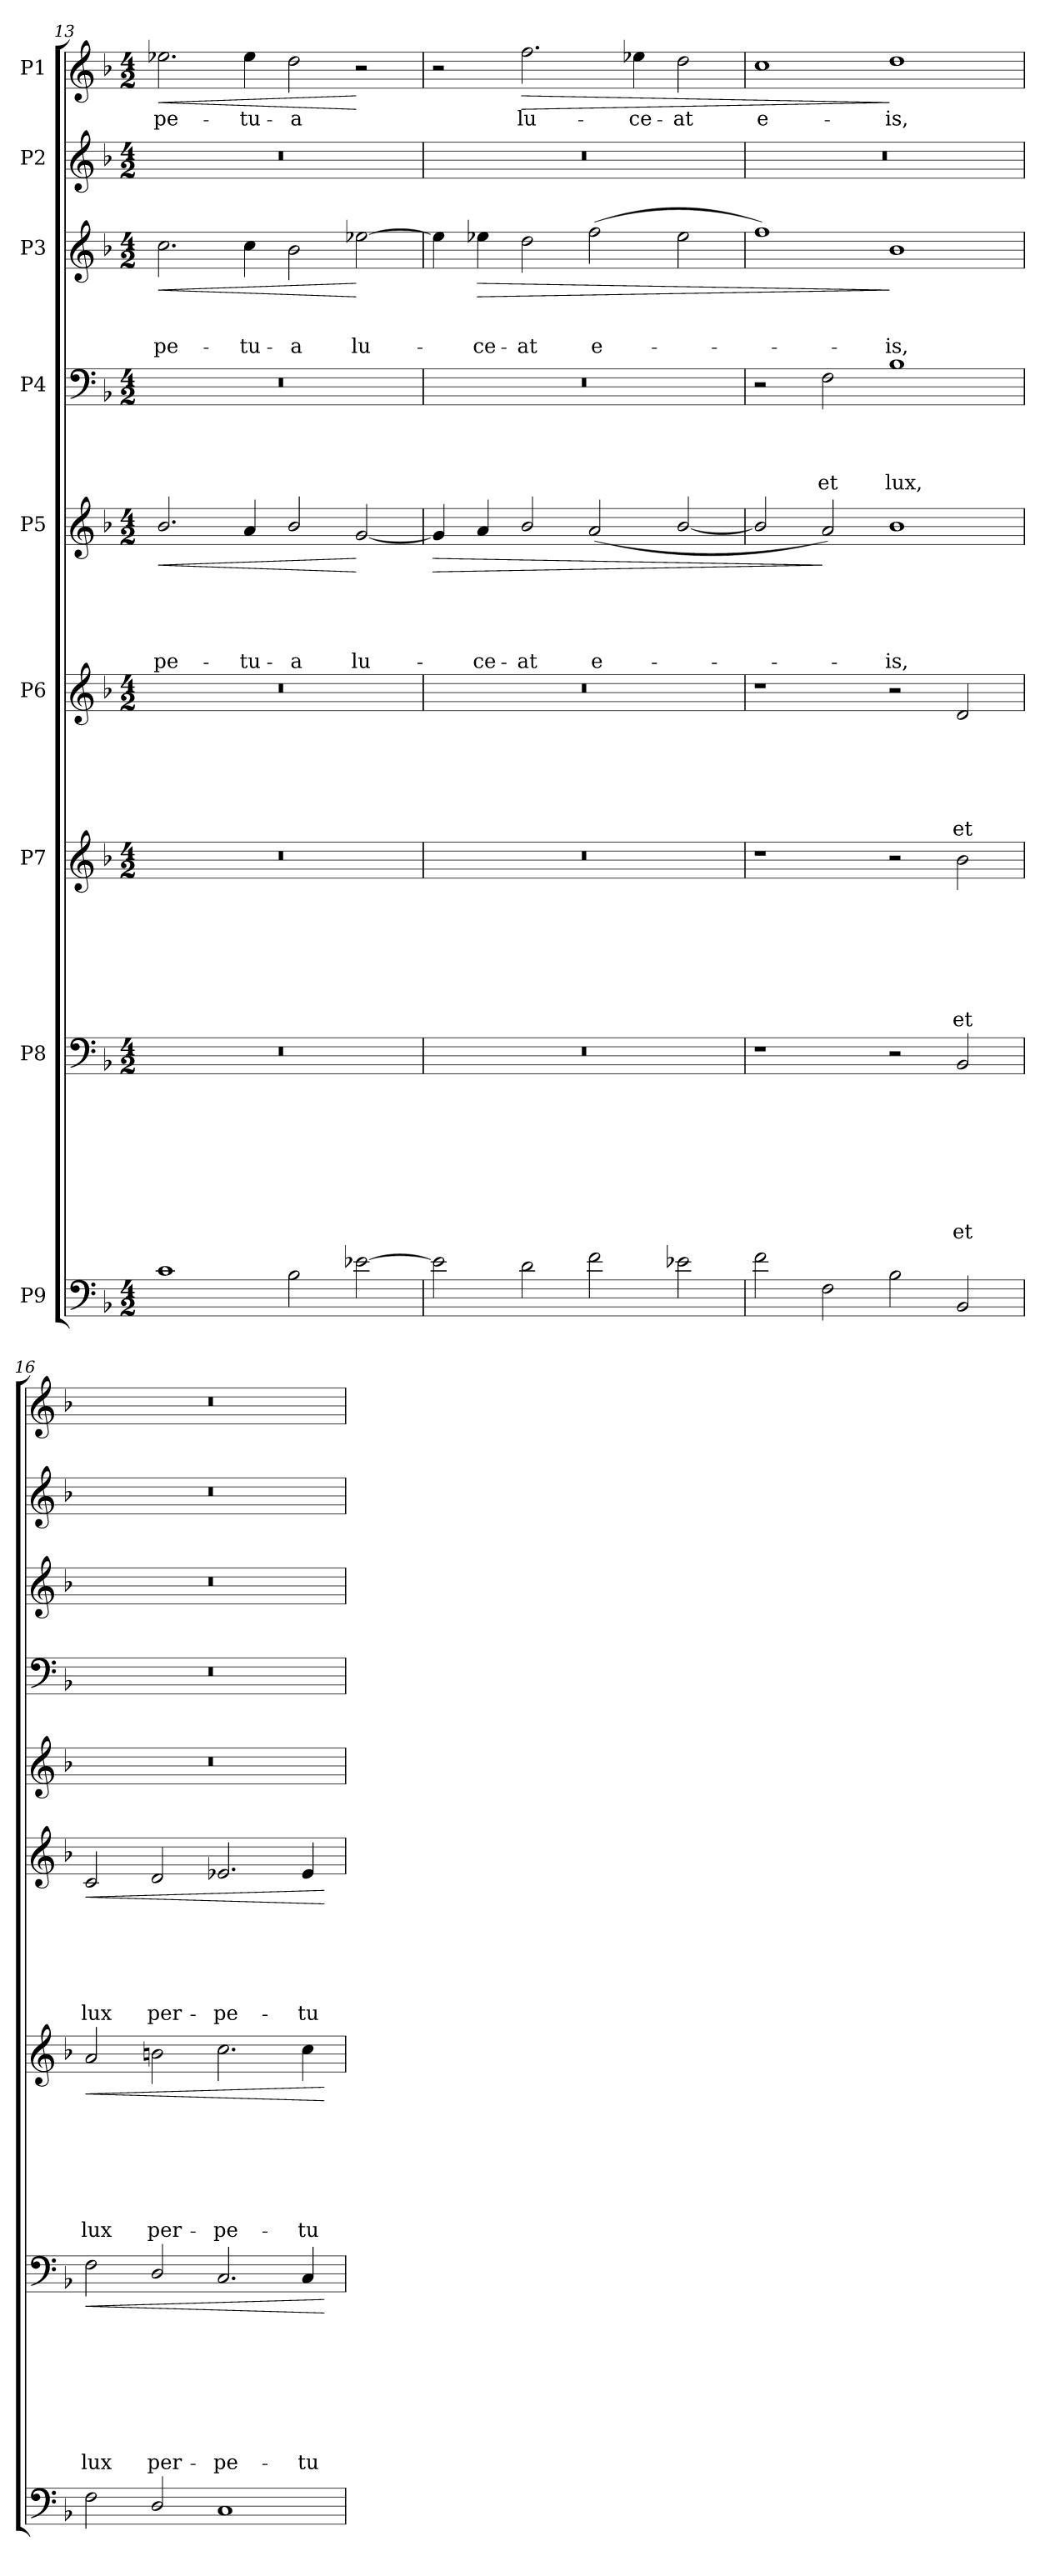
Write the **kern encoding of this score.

**kern	**kern	**text	**text	**text	**text	**text	**text	**text	**text	**dynam	**kern	**text	**text	**text	**text	**text	**text	**text	**dynam	**kern	**text	**text	**text	**text	**text	**text	**dynam	**kern	**text	**text	**text	**text	**text	**dynam	**kern	**text	**text	**text	**text	**kern	**text	**text	**text	**dynam	**kern	**kern	**text	**dynam
*part9	*part8	*part8	*part8	*part8	*part8	*part8	*part8	*part8	*part8	*part8	*part7	*part7	*part7	*part7	*part7	*part7	*part7	*part7	*part7	*part6	*part6	*part6	*part6	*part6	*part6	*part6	*part6	*part5	*part5	*part5	*part5	*part5	*part5	*part5	*part4	*part4	*part4	*part4	*part4	*part3	*part3	*part3	*part3	*part3	*part2	*part1	*part1	*part1
*staff9	*staff8	*staff8	*staff8	*staff8	*staff8	*staff8	*staff8	*staff8	*staff8	*staff8	*staff7	*staff7	*staff7	*staff7	*staff7	*staff7	*staff7	*staff7	*staff7	*staff6	*staff6	*staff6	*staff6	*staff6	*staff6	*staff6	*staff6	*staff5	*staff5	*staff5	*staff5	*staff5	*staff5	*staff5	*staff4	*staff4	*staff4	*staff4	*staff4	*staff3	*staff3	*staff3	*staff3	*staff3	*staff2	*staff1	*staff1	*staff1
*I"P9	*I"P8	*	*	*	*	*	*	*	*	*	*I"P7	*	*	*	*	*	*	*	*	*I"P6	*	*	*	*	*	*	*	*I"P5	*	*	*	*	*	*	*I"P4	*	*	*	*	*I"P3	*	*	*	*	*I"P2	*I"P1	*	*
*clefF4	*clefF4	*	*	*	*	*	*	*	*	*	*clefG2	*	*	*	*	*	*	*	*	*clefG2	*	*	*	*	*	*	*	*clefG2	*	*	*	*	*	*	*clefF4	*	*	*	*	*clefG2	*	*	*	*	*clefG2	*clefG2	*	*
*	*	*	*	*	*	*	*	*	*	*	*ITrd7c12	*	*	*	*	*	*	*	*	*	*	*	*	*	*	*	*	*	*	*	*	*	*	*	*	*	*	*	*	*ITrd7c12	*	*	*	*	*	*	*	*
*k[b-]	*k[b-]	*	*	*	*	*	*	*	*	*	*k[b-]	*	*	*	*	*	*	*	*	*k[b-]	*	*	*	*	*	*	*	*k[b-]	*	*	*	*	*	*	*k[b-]	*	*	*	*	*k[b-]	*	*	*	*	*k[b-]	*k[b-]	*	*
*F:	*F:	*	*	*	*	*	*	*	*	*	*F:	*	*	*	*	*	*	*	*	*F:	*	*	*	*	*	*	*	*F:	*	*	*	*	*	*	*F:	*	*	*	*	*F:	*	*	*	*	*F:	*F:	*	*
*M4/2	*M4/2	*	*	*	*	*	*	*	*	*	*M4/2	*	*	*	*	*	*	*	*	*M4/2	*	*	*	*	*	*	*	*M4/2	*	*	*	*	*	*	*M4/2	*	*	*	*	*M4/2	*	*	*	*	*M4/2	*M4/2	*	*
=13	=13	=13	=13	=13	=13	=13	=13	=13	=13	=13	=13	=13	=13	=13	=13	=13	=13	=13	=13	=13	=13	=13	=13	=13	=13	=13	=13	=13	=13	=13	=13	=13	=13	=13	=13	=13	=13	=13	=13	=13	=13	=13	=13	=13	=13	=13	=13	=13
!	!LO:N:vis=1	!	!	!	!	!	!	!	!	!	!LO:N:vis=1	!	!	!	!	!	!	!	!	!LO:N:vis=1	!	!	!	!	!	!	!	!	!	!	!	!	!LO:LY:b	!LO:HP:b	!LO:N:vis=1	!	!	!	!	!	!	!	!LO:LY:b	!LO:HP:b	!LO:N:vis=1	!	!LO:LY:b	!LO:HP:b
1c	0r	.	.	.	.	.	.	.	.	.	0r	.	.	.	.	.	.	.	.	0r	.	.	.	.	.	.	.	2.b-/	.	.	.	.	-pe-	<	0r	.	.	.	.	2.c\	.	.	-pe-	<	0r	2.ee-X\	-pe-	<
!	!	!	!	!	!	!	!	!	!	!	!	!	!	!	!	!	!	!	!	!	!	!	!	!	!	!	!	!	!	!	!	!	!LO:LY:b	!	!	!	!	!	!	!	!	!	!LO:LY:b	!	!	!	!LO:LY:b	!
.	.	.	.	.	.	.	.	.	.	.	.	.	.	.	.	.	.	.	.	.	.	.	.	.	.	.	.	4a/	.	.	.	.	-tu-	.	.	.	.	.	.	4c\	.	.	-tu-	.	.	4ee-\	-tu-	.
!	!	!	!	!	!	!	!	!	!	!	!	!	!	!	!	!	!	!	!	!	!	!	!	!	!	!	!	!	!	!	!	!	!LO:LY:b	!	!	!	!	!	!	!	!	!	!LO:LY:b	!	!	!	!LO:LY:b	!
2B-\	.	.	.	.	.	.	.	.	.	.	.	.	.	.	.	.	.	.	.	.	.	.	.	.	.	.	.	2b-/	.	.	.	.	-a	.	.	.	.	.	.	2B-\	.	.	-a	.	.	2dd\	-a	.
!	!	!	!	!	!	!	!	!	!	!	!	!	!	!	!	!	!	!	!	!	!	!	!	!	!	!	!	!	!	!	!	!	!LO:LY:b	!	!	!	!	!	!	!	!	!	!LO:LY:b	!	!	!	!	!
[>2e-X\	.	.	.	.	.	.	.	.	.	.	.	.	.	.	.	.	.	.	.	.	.	.	.	.	.	.	.	[<2g/	.	.	.	.	lu-	[	.	.	.	.	.	[>2e-X\	.	.	lu-	[	.	2r	.	[
=14	=14	=14	=14	=14	=14	=14	=14	=14	=14	=14	=14	=14	=14	=14	=14	=14	=14	=14	=14	=14	=14	=14	=14	=14	=14	=14	=14	=14	=14	=14	=14	=14	=14	=14	=14	=14	=14	=14	=14	=14	=14	=14	=14	=14	=14	=14	=14	=14
!	!LO:N:vis=1	!	!	!	!	!	!	!	!	!	!LO:N:vis=1	!	!	!	!	!	!	!	!	!LO:N:vis=1	!	!	!	!	!	!	!	!	!	!	!	!	!	!LO:HP:b	!LO:N:vis=1	!	!	!	!	!	!	!	!	!	!LO:N:vis=1	!	!	!
2e-\]	0r	.	.	.	.	.	.	.	.	.	0r	.	.	.	.	.	.	.	.	0r	.	.	.	.	.	.	.	4g/]	.	.	.	.	.	>	0r	.	.	.	.	4e-\]	.	.	.	.	0r	2r	.	.
!	!	!	!	!	!	!	!	!	!	!	!	!	!	!	!	!	!	!	!	!	!	!	!	!	!	!	!	!	!	!	!	!	!LO:LY:b	!	!	!	!	!	!	!	!	!	!LO:LY:b	!LO:HP:b	!	!	!	!
.	.	.	.	.	.	.	.	.	.	.	.	.	.	.	.	.	.	.	.	.	.	.	.	.	.	.	.	4a/	.	.	.	.	-ce-	.	.	.	.	.	.	4e-X\	.	.	-ce-	>	.	.	.	.
!	!	!	!	!	!	!	!	!	!	!	!	!	!	!	!	!	!	!	!	!	!	!	!	!	!	!	!	!	!	!	!	!	!LO:LY:b	!	!	!	!	!	!	!	!	!	!LO:LY:b	!	!	!	!LO:LY:b	!LO:HP:b
2d\	.	.	.	.	.	.	.	.	.	.	.	.	.	.	.	.	.	.	.	.	.	.	.	.	.	.	.	2b-/	.	.	.	.	-at	.	.	.	.	.	.	2d\	.	.	-at	.	.	2.ff\	lu-	>
!	!	!	!	!	!	!	!	!	!	!	!	!	!	!	!	!	!	!	!	!	!	!	!	!	!	!	!	!	!	!	!	!	!LO:LY:b	!	!	!	!	!	!	!	!	!	!LO:LY:b	!	!	!	!	!
2f\	.	.	.	.	.	.	.	.	.	.	.	.	.	.	.	.	.	.	.	.	.	.	.	.	.	.	.	(>2a/	.	.	.	.	e-	.	.	.	.	.	.	(>2f\	.	.	e-	.	.	.	.	.
!	!	!	!	!	!	!	!	!	!	!	!	!	!	!	!	!	!	!	!	!	!	!	!	!	!	!	!	!	!	!	!	!	!	!	!	!	!	!	!	!	!	!	!	!	!	!	!LO:LY:b	!
.	.	.	.	.	.	.	.	.	.	.	.	.	.	.	.	.	.	.	.	.	.	.	.	.	.	.	.	.	.	.	.	.	.	.	.	.	.	.	.	.	.	.	.	.	.	4ee-X\	-ce-	.
!	!	!	!	!	!	!	!	!	!	!	!	!	!	!	!	!	!	!	!	!	!	!	!	!	!	!	!	!	!	!	!	!	!	!	!	!	!	!	!	!	!	!	!	!	!	!	!LO:LY:b	!
2e-X\	.	.	.	.	.	.	.	.	.	.	.	.	.	.	.	.	.	.	.	.	.	.	.	.	.	.	.	[<2b-/	.	.	.	.	.	.	.	.	.	.	.	2e-\	.	.	.	.	.	2dd\	-at	.
!!LO:PB:g=z
=15	=15	=15	=15	=15	=15	=15	=15	=15	=15	=15	=15	=15	=15	=15	=15	=15	=15	=15	=15	=15	=15	=15	=15	=15	=15	=15	=15	=15	=15	=15	=15	=15	=15	=15	=15	=15	=15	=15	=15	=15	=15	=15	=15	=15	=15	=15	=15	=15
!	!	!	!	!	!	!	!	!	!	!	!	!	!	!	!	!	!	!	!	!	!	!	!	!	!	!	!	!	!	!	!	!	!	!	!	!	!	!	!	!	!	!	!	!	!LO:N:vis=1	!	!LO:LY:b	!
2f\	1r	.	.	.	.	.	.	.	.	.	1r	.	.	.	.	.	.	.	.	1r	.	.	.	.	.	.	.	2b-/]	.	.	.	.	.	.	2r	.	.	.	.	1f)	.	.	.	.	0r	1cc	e-	.
!	!	!	!	!	!	!	!	!	!	!	!	!	!	!	!	!	!	!	!	!	!	!	!	!	!	!	!	!	!	!	!	!	!	!	!	!	!	!	!LO:LY:b	!	!	!	!	!	!	!	!	!
2F\	.	.	.	.	.	.	.	.	.	.	.	.	.	.	.	.	.	.	.	.	.	.	.	.	.	.	.	2a/)	.	.	.	.	.	]	2F\	.	.	.	et	.	.	.	.	.	.	.	.	.
!	!	!	!	!	!	!	!	!	!	!	!	!	!	!	!	!	!	!	!	!	!	!	!	!	!	!	!	!	!	!	!	!	!LO:LY:b	!	!	!	!	!	!LO:LY:b	!	!	!	!LO:LY:b	!	!	!	!LO:LY:b	!
2B-\	2r	.	.	.	.	.	.	.	.	.	2r	.	.	.	.	.	.	.	.	2r	.	.	.	.	.	.	.	1b-	.	.	.	.	-is,	.	1B-	.	.	.	lux,	1B-	.	.	-is,	]	.	1dd	-is,	]
!	!	!	!	!	!	!	!	!	!LO:LY:b	!	!	!	!	!	!	!	!	!LO:LY:b	!	!	!	!	!	!	!	!LO:LY:b	!	!	!	!	!	!	!	!	!	!	!	!	!	!	!	!	!	!	!	!	!	!
2BB-/	2BB-/	.	.	.	.	.	.	.	et	.	2B-\	.	.	.	.	.	.	et	.	2d/	.	.	.	.	.	et	.	.	.	.	.	.	.	.	.	.	.	.	.	.	.	.	.	.	.	.	.	.
=16	=16	=16	=16	=16	=16	=16	=16	=16	=16	=16	=16	=16	=16	=16	=16	=16	=16	=16	=16	=16	=16	=16	=16	=16	=16	=16	=16	=16	=16	=16	=16	=16	=16	=16	=16	=16	=16	=16	=16	=16	=16	=16	=16	=16	=16	=16	=16	=16
!	!	!	!	!	!	!	!	!	!LO:LY:b	!LO:HP:b	!	!	!	!	!	!	!	!LO:LY:b	!LO:HP:b	!	!	!	!	!	!	!LO:LY:b	!LO:HP:b	!LO:N:vis=1	!	!	!	!	!	!	!LO:N:vis=1	!	!	!	!	!LO:N:vis=1	!	!	!	!	!LO:N:vis=1	!LO:N:vis=1	!	!
2F\	2F\	.	.	.	.	.	.	.	lux	<	2A/	.	.	.	.	.	.	lux	<	2c/	.	.	.	.	.	lux	<	0r	.	.	.	.	.	.	0r	.	.	.	.	0r	.	.	.	.	0r	0r	.	.
!	!	!	!	!	!	!	!	!	!LO:LY:b	!	!	!	!	!	!	!	!	!LO:LY:b	!	!	!	!	!	!	!	!LO:LY:b	!	!	!	!	!	!	!	!	!	!	!	!	!	!	!	!	!	!	!	!	!	!
2D/	2D/	.	.	.	.	.	.	.	per-	.	2Bn\	.	.	.	.	.	.	per-	.	2d/	.	.	.	.	.	per-	.	.	.	.	.	.	.	.	.	.	.	.	.	.	.	.	.	.	.	.	.	.
!	!	!	!	!	!	!	!	!	!LO:LY:b	!	!	!	!	!	!	!	!	!LO:LY:b	!	!	!	!	!	!	!	!LO:LY:b	!	!	!	!	!	!	!	!	!	!	!	!	!	!	!	!	!	!	!	!	!	!
1C	2.C/	.	.	.	.	.	.	.	-pe-	.	2.c\	.	.	.	.	.	.	-pe-	.	2.e-X/	.	.	.	.	.	-pe-	.	.	.	.	.	.	.	.	.	.	.	.	.	.	.	.	.	.	.	.	.	.
!	!	!	!	!	!	!	!	!	!LO:LY:b	!	!	!	!	!	!	!	!	!LO:LY:b	!	!	!	!	!	!	!	!LO:LY:b	!	!	!	!	!	!	!	!	!	!	!	!	!	!	!	!	!	!	!	!	!	!
.	4C/	.	.	.	.	.	.	.	-tu-	.	4c\	.	.	.	.	.	.	-tu-	.	4e-/	.	.	.	.	.	-tu-	.	.	.	.	.	.	.	.	.	.	.	.	.	.	.	.	.	.	.	.	.	.
.	.	.	.	.	.	.	.	.	.	[	.	.	.	.	.	.	.	.	[	.	.	.	.	.	.	.	[	.	.	.	.	.	.	.	.	.	.	.	.	.	.	.	.	.	.	.	.	.
=	=	=	=	=	=	=	=	=	=	=	=	=	=	=	=	=	=	=	=	=	=	=	=	=	=	=	=	=	=	=	=	=	=	=	=	=	=	=	=	=	=	=	=	=	=	=	=	=
*-	*-	*-	*-	*-	*-	*-	*-	*-	*-	*-	*-	*-	*-	*-	*-	*-	*-	*-	*-	*-	*-	*-	*-	*-	*-	*-	*-	*-	*-	*-	*-	*-	*-	*-	*-	*-	*-	*-	*-	*-	*-	*-	*-	*-	*-	*-	*-	*-
